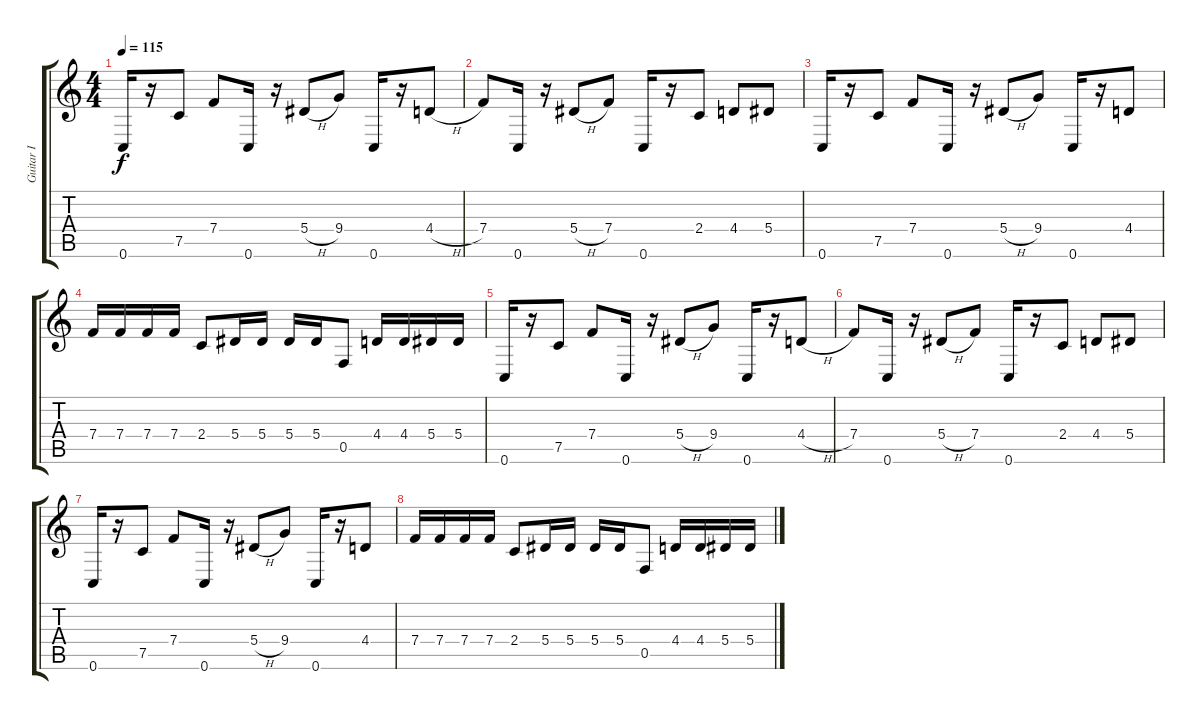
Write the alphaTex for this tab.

\track ("Guitar I" "Guitar I") {instrument distortionguitar}
\staff {score tabs}
\tuning (C4 G3 Eb3 Bb2 F2 C2) {hide}
\ts (4 4)
\tempo 115
\clef g2
\ks c
0.6.16{dy f} r.16 7.5.8 7.4.8 0.6.16 r.16 5.4{h}.8 9.4.8 0.6.16 r.16 4.4{h}.8 |
7.4.8 0.6.16 r.16 5.4{h}.8 7.4.8 0.6.16 r.16 2.4.8 4.4.8 5.4.8 |
0.6.16 r.16 7.5.8 7.4.8 0.6.16 r.16 5.4{h}.8 9.4.8 0.6.16 r.16 4.4.8 |
7.4.16 7.4.16 7.4.16 7.4.16 2.4.8 5.4.16 5.4.16 5.4.16 5.4.16 0.5.8 4.4.16 4.4.16 5.4.16 5.4.16 |
0.6.16 r.16 7.5.8 7.4.8 0.6.16 r.16 5.4{h}.8 9.4.8 0.6.16 r.16 4.4{h}.8 |
7.4.8 0.6.16 r.16 5.4{h}.8 7.4.8 0.6.16 r.16 2.4.8 4.4.8 5.4.8 |
0.6.16 r.16 7.5.8 7.4.8 0.6.16 r.16 5.4{h}.8 9.4.8 0.6.16 r.16 4.4.8 |
7.4.16 7.4.16 7.4.16 7.4.16 2.4.8 5.4.16 5.4.16 5.4.16 5.4.16 0.5.8 4.4.16 4.4.16 5.4.16 5.4.16
